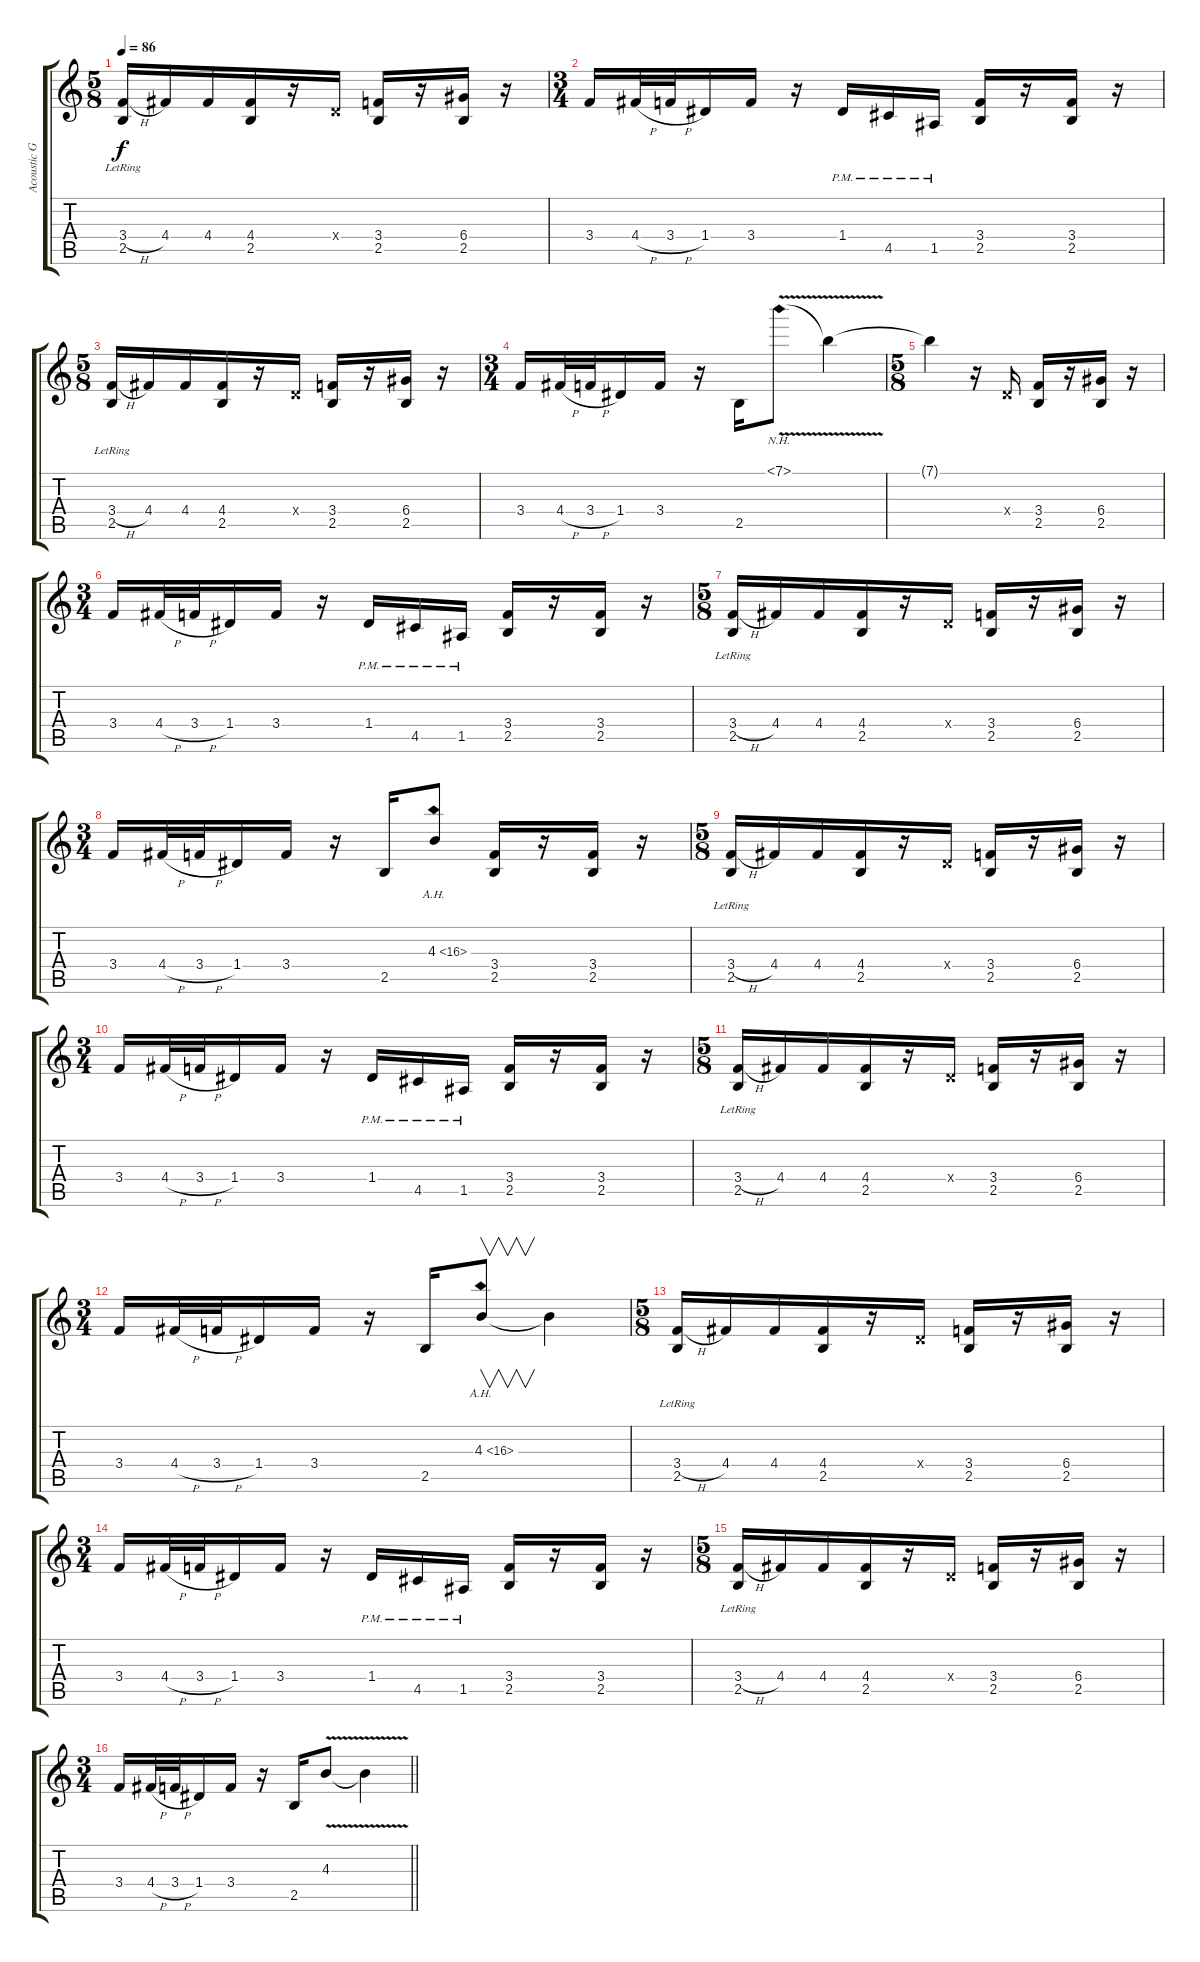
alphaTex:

\track ("Acoustic Guitar" "Acoustic G") {instrument acousticguitarsteel}
\staff {score tabs}
\tuning (E4 B3 G3 D3 A2 E2) {hide}
\ts (5 8)
\tempo 86
\clef g2
\ks c
(3.4{h} 2.5{lr}).16{dy f} 4.4.16 4.4.16 (4.4 2.5).16 r.16 0.4{x}.16 (3.4 2.5).16 r.16 (6.4 2.5).16 r.16 |
\ts (3 4)
3.4.16 4.4{h}.32 3.4{h}.32 1.4.16 3.4.16 r.16 1.4{pm}.16 4.5{pm}.16 1.5{pm}.16 (3.4 2.5).16 r.16 (3.4 2.5).16 r.16 |
\ts (5 8)
(3.4{h} 2.5{lr}).16 4.4.16 4.4.16 (4.4 2.5).16 r.16 0.4{x}.16 (3.4 2.5).16 r.16 (6.4 2.5).16 r.16 |
\ts (3 4)
3.4.16 4.4{h}.32 3.4{h}.32 1.4.16 3.4.16 r.16 2.5.16 7.1{nh v}.8 7.1{t}.4 |
\ts (5 8)
7.1{t}.4 r.16 0.4{x}.16 (3.4 2.5).16 r.16 (6.4 2.5).16 r.16 |
\ts (3 4)
3.4.16 4.4{h}.32 3.4{h}.32 1.4.16 3.4.16 r.16 1.4{pm}.16 4.5{pm}.16 1.5{pm}.16 (3.4 2.5).16 r.16 (3.4 2.5).16 r.16 |
\ts (5 8)
(3.4{h} 2.5{lr}).16 4.4.16 4.4.16 (4.4 2.5).16 r.16 0.4{x}.16 (3.4 2.5).16 r.16 (6.4 2.5).16 r.16 |
\ts (3 4)
3.4.16 4.4{h}.32 3.4{h}.32 1.4.16 3.4.16 r.16 2.5.16 4.3{ah 12}.8 (3.4 2.5).16 r.16 (3.4 2.5).16 r.16 |
\ts (5 8)
(3.4{h} 2.5{lr}).16 4.4.16 4.4.16 (4.4 2.5).16 r.16 0.4{x}.16 (3.4 2.5).16 r.16 (6.4 2.5).16 r.16 |
\ts (3 4)
3.4.16 4.4{h}.32 3.4{h}.32 1.4.16 3.4.16 r.16 1.4{pm}.16 4.5{pm}.16 1.5{pm}.16 (3.4 2.5).16 r.16 (3.4 2.5).16 r.16 |
\ts (5 8)
(3.4{h} 2.5{lr}).16 4.4.16 4.4.16 (4.4 2.5).16 r.16 0.4{x}.16 (3.4 2.5).16 r.16 (6.4 2.5).16 r.16 |
\ts (3 4)
3.4.16 4.4{h}.32 3.4{h}.32 1.4.16 3.4.16 r.16 2.5.16 4.3{ah 12}.8{v} 4.3{t}.4 |
\ts (5 8)
(3.4{h} 2.5{lr}).16 4.4.16 4.4.16 (4.4 2.5).16 r.16 0.4{x}.16 (3.4 2.5).16 r.16 (6.4 2.5).16 r.16 |
\ts (3 4)
3.4.16 4.4{h}.32 3.4{h}.32 1.4.16 3.4.16 r.16 1.4{pm}.16 4.5{pm}.16 1.5{pm}.16 (3.4 2.5).16 r.16 (3.4 2.5).16 r.16 |
\ts (5 8)
(3.4{h} 2.5{lr}).16 4.4.16 4.4.16 (4.4 2.5).16 r.16 0.4{x}.16 (3.4 2.5).16 r.16 (6.4 2.5).16 r.16 |
\ts (3 4)
\barLineRight lightlight
3.4.16 4.4{h}.32 3.4{h}.32 1.4.16 3.4.16 r.16 2.5.16 4.3{v}.8 4.3{t}.4
